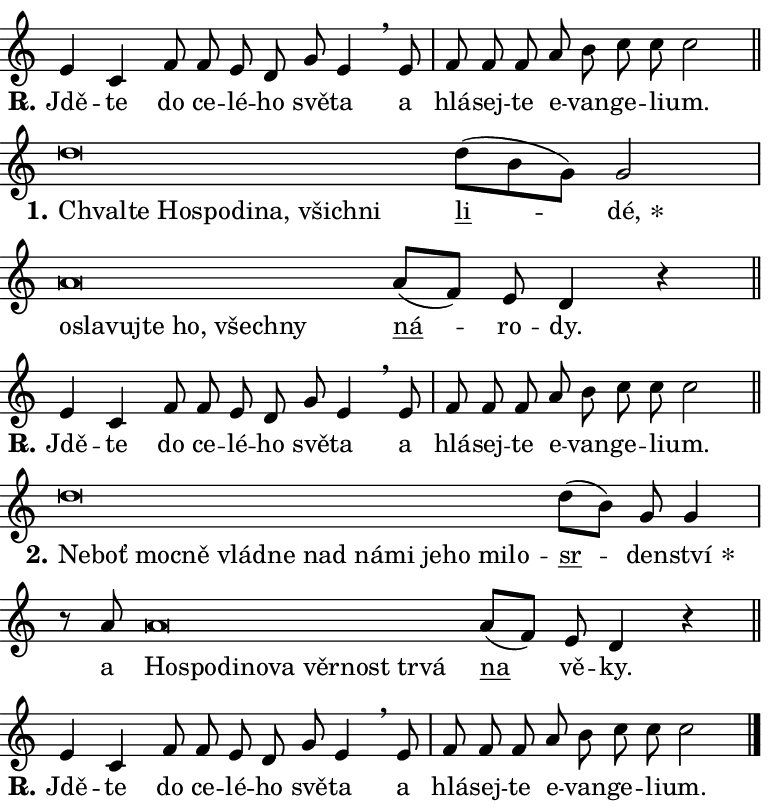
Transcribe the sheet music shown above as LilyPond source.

\version "2.24.0"
\header { tagline = "" }
\paper {
  indent = 0\cm
  top-margin = 0\cm
  right-margin = 0.13\cm % to fit lyric hyphens
  bottom-margin = 0\cm
  left-margin = 0\cm
  paper-width = 13\cm
  page-breaking = #ly:one-page-breaking
  system-system-spacing.basic-distance = #11
  score-system-spacing.basic-distance = #11
  ragged-last = ##f
}


%% Author: Thomas Morley
%% https://lists.gnu.org/archive/html/lilypond-user/2020-05/msg00002.html
#(define (line-position grob)
"Returns position of @var[grob} in current system:
   @code{'start}, if at first time-step
   @code{'end}, if at last time-step
   @code{'middle} otherwise
"
  (let* ((col (ly:item-get-column grob))
         (ln (ly:grob-object col 'left-neighbor))
         (rn (ly:grob-object col 'right-neighbor))
         (col-to-check-left (if (ly:grob? ln) ln col))
         (col-to-check-right (if (ly:grob? rn) rn col))
         (break-dir-left
           (and
             (ly:grob-property col-to-check-left 'non-musical #f)
             (ly:item-break-dir col-to-check-left)))
         (break-dir-right
           (and
             (ly:grob-property col-to-check-right 'non-musical #f)
             (ly:item-break-dir col-to-check-right))))
        (cond ((eqv? 1 break-dir-left) 'start)
              ((eqv? -1 break-dir-right) 'end)
              (else 'middle))))

#(define (tranparent-at-line-position vctor)
  (lambda (grob)
  "Relying on @code{line-position} select the relevant enry from @var{vctor}.
Used to determine transparency,"
    (case (line-position grob)
      ((end) (not (vector-ref vctor 0)))
      ((middle) (not (vector-ref vctor 1)))
      ((start) (not (vector-ref vctor 2))))))

noteHeadBreakVisibility =
#(define-music-function (break-visibility)(vector?)
"Makes @code{NoteHead}s transparent relying on @var{break-visibility}"
#{
  \override NoteHead.transparent =
    #(tranparent-at-line-position break-visibility)
#})

#(define delete-ledgers-for-transparent-note-heads
  (lambda (grob)
    "Reads whether a @code{NoteHead} is transparent.
If so this @code{NoteHead} is removed from @code{'note-heads} from
@var{grob}, which is supposed to be @code{LedgerLineSpanner}.
As a result ledgers are not printed for this @code{NoteHead}"
    (let* ((nhds-array (ly:grob-object grob 'note-heads))
           (nhds-list
             (if (ly:grob-array? nhds-array)
                 (ly:grob-array->list nhds-array)
                 '()))
           ;; Relies on the transparent-property being done before
           ;; Staff.LedgerLineSpanner.after-line-breaking is executed.
           ;; This is fragile ...
           (to-keep
             (remove
               (lambda (nhd)
                 (ly:grob-property nhd 'transparent #f))
               nhds-list)))
      ;; TODO find a better method to iterate over grob-arrays, similiar
      ;; to filter/remove etc for lists
      ;; For now rebuilt from scratch
      (set! (ly:grob-object grob 'note-heads)  '())
      (for-each
        (lambda (nhd)
          (ly:pointer-group-interface::add-grob grob 'note-heads nhd))
        to-keep))))

squashNotes = {
  \override NoteHead.X-extent = #'(-0.2 . 0.2)
  \override NoteHead.Y-extent = #'(-0.75 . 0)
  \override NoteHead.stencil =
    #(lambda (grob)
       (let ((pos (ly:grob-property grob 'staff-position)))
         (begin
           (if (< pos -7) (display "ERROR: Lower brevis then expected\n") (display ""))
           (if (<= pos -6) ly:text-interface::print ly:note-head::print))))
}
unSquashNotes = {
  \revert NoteHead.X-extent
  \revert NoteHead.Y-extent
  \revert NoteHead.stencil
}

hideNotes = \noteHeadBreakVisibility #begin-of-line-visible
unHideNotes = \noteHeadBreakVisibility #all-visible

% work-around for resetting accidentals
% https://lilypond.org/doc/v2.23/Documentation/notation/displaying-rhythms#unmetered-music
cadenzaMeasure = {
  \cadenzaOff
  \partial 1024 s1024
  \cadenzaOn
}

#(define-markup-command (accent layout props text) (markup?)
  "Underline accented syllable"
  (interpret-markup layout props
    #{\markup \override #'(offset . 4.3) \underline { #text }#}))

responsum = \markup \concat {
  "R" \hspace #-1.05 \path #0.1 #'((moveto 0 0.07) (lineto 0.9 0.8)) \hspace #0.05 "."
}

spaceSize = #0.6828661417322834 % exact space size for TeX Gyre Schola

\layout {
  \context {
    \Staff
    \remove "Time_signature_engraver"
    \override LedgerLineSpanner.after-line-breaking = #delete-ledgers-for-transparent-note-heads
  }
  \context {
    \Lyrics {
      \override LyricSpace.minimum-distance = \spaceSize
      \override LyricText.font-name = #"TeX Gyre Schola"
      \override LyricText.font-size = 1
      \override StanzaNumber.font-name = #"TeX Gyre Schola Bold"
      \override StanzaNumber.font-size = 1
    }
  }
  \context {
    \Score 
    \override NoteHead.text =
      #(lambda (grob) 
        (let ((pos (ly:grob-property grob 'staff-position)))
          #{\markup {
            \combine
              \halign #-0.55 \raise #(if (= pos -6) 0 0.5) \override #'(thickness . 2) \draw-line #'(3.2 . 0)
              \musicglyph "noteheads.sM1"
          }#}))
  }
}

% magnetic-lyrics.ily
%
%   written by
%     Jean Abou Samra <jean@abou-samra.fr>
%     Werner Lemberg <wl@gnu.org>
%
%   adapted by
%     Jiri Hon <jiri.hon@gmail.com>
%
% Version 2022-Apr-15

% https://www.mail-archive.com/lilypond-user@gnu.org/msg149350.html

#(define (Left_hyphen_pointer_engraver context)
   "Collect syllable-hyphen-syllable occurrences in lyrics and store
them in properties.  This engraver only looks to the left.  For
example, if the lyrics input is @code{foo -- bar}, it does the
following.

@itemize @bullet
@item
Set the @code{text} property of the @code{LyricHyphen} grob between
@q{foo} and @q{bar} to @code{foo}.

@item
Set the @code{left-hyphen} property of the @code{LyricText} grob with
text @q{foo} to the @code{LyricHyphen} grob between @q{foo} and
@q{bar}.
@end itemize

Use this auxiliary engraver in combination with the
@code{lyric-@/text::@/apply-@/magnetic-@/offset!} hook."
   (let ((hyphen #f)
         (text #f))
     (make-engraver
      (acknowledgers
       ((lyric-syllable-interface engraver grob source-engraver)
        (set! text grob)))
      (end-acknowledgers
       ((lyric-hyphen-interface engraver grob source-engraver)
        ;(when (not (grob::has-interface grob 'lyric-space-interface))
          (set! hyphen grob)));)
      ((stop-translation-timestep engraver)
       (when (and text hyphen)
         (ly:grob-set-object! text 'left-hyphen hyphen))
       (set! text #f)
       (set! hyphen #f)))))

#(define (lyric-text::apply-magnetic-offset! grob)
   "If the space between two syllables is less than the value in
property @code{LyricText@/.details@/.squash-threshold}, move the right
syllable to the left so that it gets concatenated with the left
syllable.

Use this function as a hook for
@code{LyricText@/.after-@/line-@/breaking} if the
@code{Left_@/hyphen_@/pointer_@/engraver} is active."
   (let ((hyphen (ly:grob-object grob 'left-hyphen #f)))
     (when hyphen
       (let ((left-text (ly:spanner-bound hyphen LEFT)))
         (when (grob::has-interface left-text 'lyric-syllable-interface)
           (let* ((common (ly:grob-common-refpoint grob left-text X))
                  (this-x-ext (ly:grob-extent grob common X))
                  (left-x-ext
                   (begin
                     ;; Trigger magnetism for left-text.
                     (ly:grob-property left-text 'after-line-breaking)
                     (ly:grob-extent left-text common X)))
                  ;; `delta` is the gap width between two syllables.
                  (delta (- (interval-start this-x-ext)
                            (interval-end left-x-ext)))
                  (details (ly:grob-property grob 'details))
                  (threshold (assoc-get 'squash-threshold details 0.2)))
             (when (< delta threshold)
               (let* (;; We have to manipulate the input text so that
                      ;; ligatures crossing syllable boundaries are not
                      ;; disabled.  For languages based on the Latin
                      ;; script this is essentially a beautification.
                      ;; However, for non-Western scripts it can be a
                      ;; necessity.
                      (lt (ly:grob-property left-text 'text))
                      (rt (ly:grob-property grob 'text))
                      (is-space (grob::has-interface hyphen 'lyric-space-interface))
                      (space (if is-space " " ""))
                      (extra-delta (if is-space spaceSize 0))
                      ;; Append new syllable.
                      (ltrt-space (if (and (string? lt) (string? rt))
                                (string-append lt space rt)
                                (make-concat-markup (list lt space rt))))
                      ;; Right-align `ltrt` to the right side.
                      (ltrt-space-markup (grob-interpret-markup
                               grob
                               (make-translate-markup
                                (cons (interval-length this-x-ext) 0)
                                (make-right-align-markup ltrt-space)))))
                 (begin
                   ;; Don't print `left-text`.
                   (ly:grob-set-property! left-text 'stencil #f)
                   ;; Set text and stencil (which holds all collected
                   ;; syllables so far) and shift it to the left.
                   (ly:grob-set-property! grob 'text ltrt-space)
                   (ly:grob-set-property! grob 'stencil ltrt-space-markup)
                   (ly:grob-translate-axis! grob (- (- delta extra-delta)) X))))))))))


#(define (lyric-hyphen::displace-bounds-first grob)
   ;; Make very sure this callback isn't triggered too early.
   (let ((left (ly:spanner-bound grob LEFT))
         (right (ly:spanner-bound grob RIGHT)))
     (ly:grob-property left 'after-line-breaking)
     (ly:grob-property right 'after-line-breaking)
     (ly:lyric-hyphen::print grob)))

squashThreshold = #0.4

\layout {
  \context {
    \Lyrics
    \consists #Left_hyphen_pointer_engraver
    \override LyricText.after-line-breaking =
      #lyric-text::apply-magnetic-offset!
    \override LyricHyphen.stencil = #lyric-hyphen::displace-bounds-first
    \override LyricText.details.squash-threshold = \squashThreshold
    \override LyricHyphen.minimum-distance = 0
    \override LyricHyphen.minimum-length = \squashThreshold
  }
}

squashText = \override LyricText.details.squash-threshold = 9999
unSquashText = \override LyricText.details.squash-threshold = \squashThreshold

leftText = \override LyricText.self-alignment-X = #LEFT
unLeftText = \revert LyricText.self-alignment-X

starOffset = #(lambda (grob) 
                (let ((x_offset (ly:self-alignment-interface::aligned-on-x-parent grob)))
                  (if (= x_offset 0) 0 (+ x_offset 1.2))))

star = #(define-music-function (syllable)(string?)
"Append star separator at the end of a syllable"
#{
  \once \override LyricText.X-offset = #starOffset
  \lyricmode { \markup {
    #syllable
    \override #'((font-name . "TeX Gyre Schola Bold")) \hspace #0.2 \lower #0.65 \larger "*"
  } }
#})

starAccent = #(define-music-function (syllable)(string?)
"Append star separator at the end of a syllable and make accent"
#{
  \once \override LyricText.X-offset = #starOffset
  \lyricmode { \markup {
    \accent #syllable
    \override #'((font-name . "TeX Gyre Schola Bold")) \hspace #0.2 \lower #0.65 \larger "*"
  } }
#})

breath = #(define-music-function (syllable)(string?)
"Append breathing indicator at the end of a syllable"
#{
  \lyricmode { \markup { #syllable "+" } }
#})

optionalBreath = #(define-music-function (syllable)(string?)
"Append optional breathing indicator at the end of a syllable"
#{
  \lyricmode { \markup { #syllable "(+)" } }
#})


\score {
    <<
        \new Voice = "melody" { \cadenzaOn \key c \major \relative { e'4 c f8 f e d \bar "" g e4 \breathe e8 \cadenzaMeasure \bar "|" f f f \bar "" a b c c c2 \cadenzaMeasure \bar "||" \break } }
        \new Lyrics \lyricsto "melody" { \lyricmode { \set stanza = \responsum
Jdě -- te do ce -- lé -- ho svě -- ta a hlá -- sej -- te e -- van -- ge -- li -- um. } }
    >>
    \layout {}
}

\score {
    <<
        \new Voice = "melody" { \cadenzaOn \key c \major \relative { \squashNotes d''\breve*1/16 \hideNotes \breve*1/16 \bar "" \breve*1/16 \bar "" \breve*1/16 \bar "" \breve*1/16 \bar "" \breve*1/16 \bar "" \breve*1/16 \breve*1/16 \bar "" \unHideNotes \unSquashNotes \bar "" d8[( b g)] g2 \cadenzaMeasure \bar "|" \squashNotes a\breve*1/16 \hideNotes \breve*1/16 \bar "" \breve*1/16 \bar "" \breve*1/16 \bar "" \breve*1/16 \bar "" \breve*1/16 \breve*1/16 \bar "" \unHideNotes \unSquashNotes \bar "" a8[( f)] e d4 r \cadenzaMeasure \bar "||" \break } }
        \new Lyrics \lyricsto "melody" { \lyricmode { \set stanza = "1."
\leftText Chval -- \squashText te Ho -- spo -- di -- na, všich -- ni \unLeftText \unSquashText \markup \accent li -- \star dé, \leftText o -- \squashText sla -- vuj -- te ho, všech -- ny \unLeftText \unSquashText \markup \accent ná -- ro -- dy. } }
    >>
    \layout {}
}

\score {
    <<
        \new Voice = "melody" { \cadenzaOn \key c \major \relative { e'4 c f8 f e d \bar "" g e4 \breathe e8 \cadenzaMeasure \bar "|" f f f \bar "" a b c c c2 \cadenzaMeasure \bar "||" \break } }
        \new Lyrics \lyricsto "melody" { \lyricmode { \set stanza = \responsum
Jdě -- te do ce -- lé -- ho svě -- ta a hlá -- sej -- te e -- van -- ge -- li -- um. } }
    >>
    \layout {}
}

\score {
    <<
        \new Voice = "melody" { \cadenzaOn \key c \major \relative { \squashNotes d''\breve*1/16 \hideNotes \breve*1/16 \bar "" \breve*1/16 \bar "" \breve*1/16 \bar "" \breve*1/16 \bar "" \breve*1/16 \bar "" \breve*1/16 \bar "" \breve*1/16 \bar "" \breve*1/16 \bar "" \breve*1/16 \bar "" \breve*1/16 \bar "" \breve*1/16 \breve*1/16 \bar "" \unHideNotes \unSquashNotes \bar "" d8[( b)] g g4 \cadenzaMeasure \bar "|" r8 a8 \squashNotes a\breve*1/16 \hideNotes \breve*1/16 \bar "" \breve*1/16 \bar "" \breve*1/16 \bar "" \breve*1/16 \bar "" \breve*1/16 \bar "" \breve*1/16 \bar "" \breve*1/16 \breve*1/16 \bar "" \unHideNotes \unSquashNotes \bar "" a8[( f)] e d4 r \cadenzaMeasure \bar "||" \break } }
        \new Lyrics \lyricsto "melody" { \lyricmode { \set stanza = "2."
\leftText Ne -- \squashText boť moc -- ně vlád -- ne nad ná -- mi je -- ho mi -- lo -- \unLeftText \unSquashText \markup \accent sr -- den -- \star ství a \leftText Ho -- \squashText spo -- di -- no -- va věr -- nost tr -- vá \unLeftText \unSquashText \markup \accent na vě -- ky. } }
    >>
    \layout {}
}

\score {
    <<
        \new Voice = "melody" { \cadenzaOn \key c \major \relative { e'4 c f8 f e d \bar "" g e4 \breathe e8 \cadenzaMeasure \bar "|" f f f \bar "" a b c c c2 \cadenzaMeasure \bar "||" \break } \bar "|." }
        \new Lyrics \lyricsto "melody" { \lyricmode { \set stanza = \responsum
Jdě -- te do ce -- lé -- ho svě -- ta a hlá -- sej -- te e -- van -- ge -- li -- um. } }
    >>
    \layout {}
}
